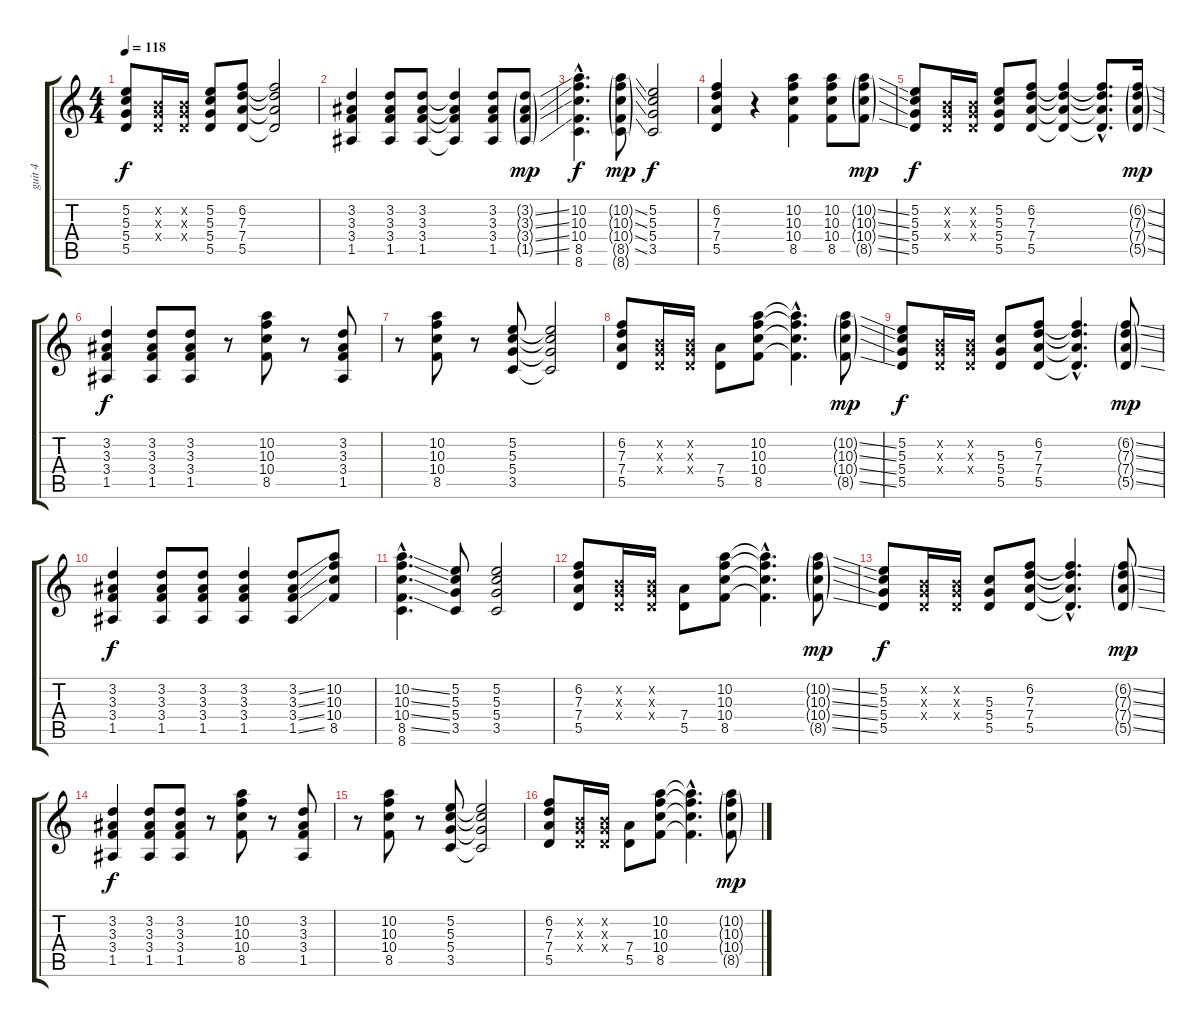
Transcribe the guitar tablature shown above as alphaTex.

\track ("guit 4" "guit 4") {instrument distortionguitar}
\staff {score tabs}
\tuning (E4 B3 G3 D3 A2 E2) {hide}
\ts (4 4)
\tempo 118
\clef g2
\ks c
(5.2 5.3 5.4 5.5).8{dy f} (0.2{x} 0.3{x} 0.4{x}).16 (0.2{x} 0.3{x} 0.4{x}).16 (5.2 5.3 5.4 5.5).8 (6.2 7.3 7.4 5.5).8 (6.2{t} 7.3{t} 7.4{t} 5.5{t}).2 |
(3.2 3.3 3.4 1.5).4 (3.2 3.3 3.4 1.5).8 (3.2 3.3 3.4 1.5).8 (3.2{t} 3.3{t} 3.4{t} 1.5{t}).4 (3.2 3.3 3.4 1.5).8 (3.2{ss g} 3.3{ss g} 3.4{ss g} 1.5{ss g}).8{dy mp} |
(10.2{hac} 10.3{hac} 10.4{hac} 8.5{hac} 8.6{hac}).4{d dy f} (10.2{ss g} 10.3{ss g} 10.4{ss g} 8.5{ss g} 8.6{g}).8{dy mp} (5.2 5.3 5.4 3.5).2{dy f} |
(6.2 7.3 7.4 5.5).4 r.4 (10.2 10.3 10.4 8.5).4 (10.2 10.3 10.4 8.5).8 (10.2{ss g} 10.3{ss g} 10.4{ss g} 8.5{ss g}).8{dy mp} |
(5.2 5.3 5.4 5.5).8{dy f} (0.2{x} 0.3{x} 0.4{x}).16 (0.2{x} 0.3{x} 0.4{x}).16 (5.2 5.3 5.4 5.5).8 (6.2 7.3 7.4 5.5).8 (6.2{t} 7.3{t} 7.4{t} 5.5{t}).4 (6.2{hac t} 7.3{hac t} 7.4{hac t} 5.5{hac t}).8{d} (6.2{ss g} 7.3{ss g} 7.4{ss g} 5.5{ss g}).16{dy mp} |
(3.2 3.3 3.4 1.5).4{dy f} (3.2 3.3 3.4 1.5).8 (3.2 3.3 3.4 1.5).8 r.8 (10.2 10.3 10.4 8.5).8 r.8 (3.2 3.3 3.4 1.5).8 |
r.8 (10.2 10.3 10.4 8.5).8 r.8 (5.2 5.3 5.4 3.5).8 (5.2{t} 5.3{t} 5.4{t} 3.5{t}).2 |
(6.2 7.3 7.4 5.5).8 (0.2{x} 0.3{x} 0.4{x}).16 (0.2{x} 0.3{x} 0.4{x}).16 (7.4 5.5).8 (10.2 10.3 10.4 8.5).8 (10.2{hac t} 10.3{hac t} 10.4{hac t} 8.5{hac t}).4{d} (10.2{ss g} 10.3{ss g} 10.4{ss g} 8.5{ss g}).8{dy mp} |
(5.2 5.3 5.4 5.5).8{dy f} (0.2{x} 0.3{x} 0.4{x}).16 (0.2{x} 0.3{x} 0.4{x}).16 (5.3 5.4 5.5).8 (6.2 7.3 7.4 5.5).8 (6.2{hac t} 7.3{hac t} 7.4{hac t} 5.5{hac t}).4{d} (6.2{ss g} 7.3{ss g} 7.4{ss g} 5.5{ss g}).8{dy mp} |
(3.2 3.3 3.4 1.5).4{dy f} (3.2 3.3 3.4 1.5).8 (3.2 3.3 3.4 1.5).8 (3.2 3.3 3.4 1.5).4 (3.2{ss} 3.3{ss} 3.4{ss} 1.5{ss}).8 (10.2 10.3 10.4 8.5).8 |
(10.2{ss hac} 10.3{ss hac} 10.4{ss hac} 8.5{ss hac} 8.6{hac}).4{d} (5.2 5.3 5.4 3.5).8 (5.2 5.3 5.4 3.5).2 |
(6.2 7.3 7.4 5.5).8 (0.2{x} 0.3{x} 0.4{x}).16 (0.2{x} 0.3{x} 0.4{x}).16 (7.4 5.5).8 (10.2 10.3 10.4 8.5).8 (10.2{hac t} 10.3{hac t} 10.4{hac t} 8.5{hac t}).4{d} (10.2{ss g} 10.3{ss g} 10.4{ss g} 8.5{ss g}).8{dy mp} |
(5.2 5.3 5.4 5.5).8{dy f} (0.2{x} 0.3{x} 0.4{x}).16 (0.2{x} 0.3{x} 0.4{x}).16 (5.3 5.4 5.5).8 (6.2 7.3 7.4 5.5).8 (6.2{hac t} 7.3{hac t} 7.4{hac t} 5.5{hac t}).4{d} (6.2{ss g} 7.3{ss g} 7.4{ss g} 5.5{ss g}).8{dy mp} |
(3.2 3.3 3.4 1.5).4{dy f} (3.2 3.3 3.4 1.5).8 (3.2 3.3 3.4 1.5).8 r.8 (10.2 10.3 10.4 8.5).8 r.8 (3.2 3.3 3.4 1.5).8 |
r.8 (10.2 10.3 10.4 8.5).8 r.8 (5.2 5.3 5.4 3.5).8 (5.2{t} 5.3{t} 5.4{t} 3.5{t}).2 |
(6.2 7.3 7.4 5.5).8 (0.2{x} 0.3{x} 0.4{x}).16 (0.2{x} 0.3{x} 0.4{x}).16 (7.4 5.5).8 (10.2 10.3 10.4 8.5).8 (10.2{hac t} 10.3{hac t} 10.4{hac t} 8.5{hac t}).4{d} (10.2{ss g} 10.3{ss g} 10.4{ss g} 8.5{ss g}).8{dy mp}
